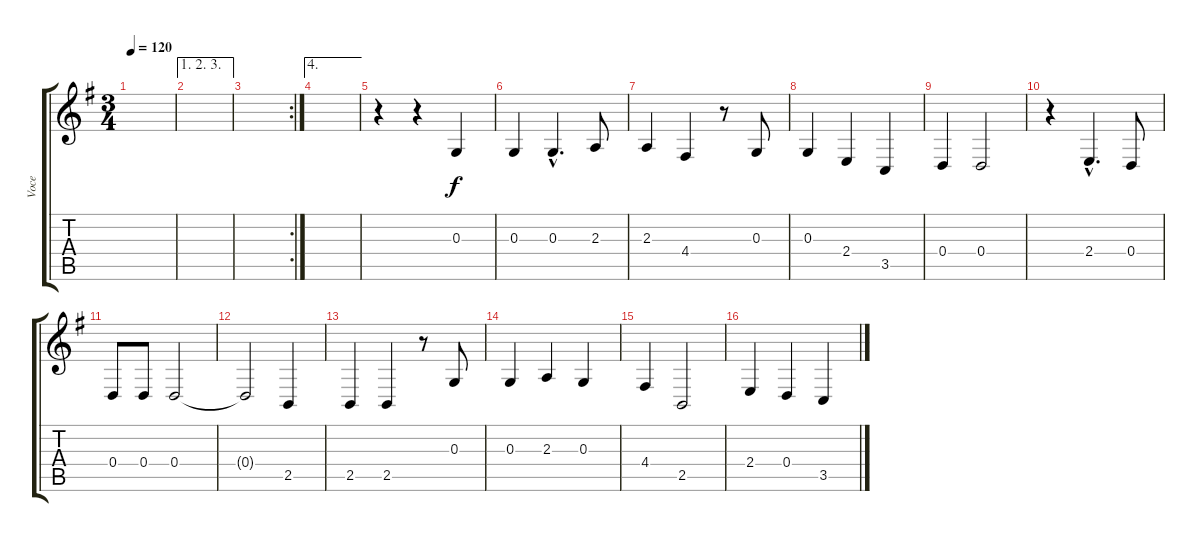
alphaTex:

\track ("Voce" "Voce") {instrument lead2sawtooth}
\staff {score tabs}
\tuning (E4 B3 G3 D3 A2 E2) {hide}
\ts (3 4)
\tempo 120
\clef g2
\ks g
|
\ae (1 2 3)
|
\rc 2
|
\ae 4
|
r.4 r.4 0.3.4 |
0.3.4 0.3{hac}.4{d} 2.3.8 |
2.3.4 4.4.4 r.8 0.3.8 |
0.3.4 2.4.4 3.5.4 |
0.4.4 0.4.2 |
r.4 2.4{hac}.4{d} 0.4.8 |
0.4.8 0.4.8 0.4.2 |
0.4{t}.2 2.5.4 |
2.5.4 2.5.4 r.8 0.3.8 |
0.3.4 2.3.4 0.3.4 |
4.4.4 2.5.2 |
2.4.4 0.4.4 3.5.4
